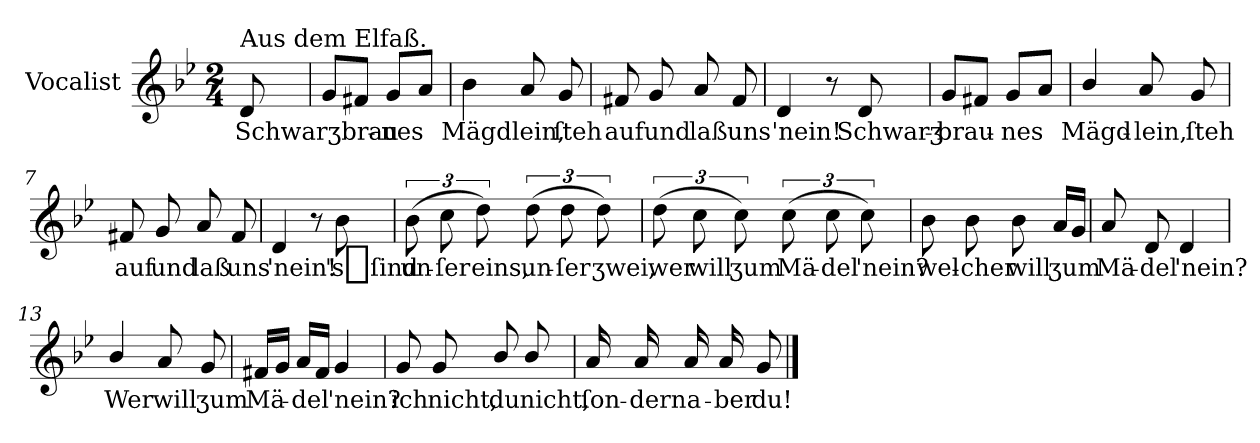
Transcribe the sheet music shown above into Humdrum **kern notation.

**kern	**text
*part1	*part1
*staff1	*staff1
*I"Vocalist	*
*k[b-e-]	*
*g:	*
*M2/4	*
=	=
!LO:TX:a:t=Aus dem Elfaß.	!
8d	Schwarʒbrau-
=1	=1
8gL	.
8f#XJ	.
8gL	-nes
8aJ	.
=2	=2
4b-	Mägdlein,
8a	.
8g	ſteh
=3	=3
8f#X	auf
8g	und
8a	laß
8f#	uns
=4	=4
4d	'nein!
8r	.
8d	Schwarʒ-
=5	=5
8gL	-brau-
8f#XJ	.
8gL	-nes
8aJ	.
=6	=6
4b-/	Mägd-
8a	-lein,
8g	ſteh
=7	=7
8f#X	auf
8g	und
8a	laß
8f#	uns
=8	=8
4d	'nein!
8r	.
8b-	's_ſind
=9	=9
(12b-	un-
12cc	-ſer
12dd)	eins,
(12dd	un-
12dd	-ſer
12dd)	ʒwei,
=10	=10
(12dd	wer
12cc	will
12cc)	ʒum
(12cc	Mä-
12cc	-del
12cc)	'nein?
=11	=11
8b-	wel-
8b-	-cher
8b-	will
16aLL	ʒum
16gJJ	.
=12	=12
8a/	Mä-
8d	-del
4d	'nein?
=13	=13
4b-/	Wer
8a	will
8g	ʒum
=14	=14
16f#XLL	Mä-
16gJJ	.
16aLL	-del
16f#JJ	.
4g	'nein?
=15	=15
8g	ich
8g	nicht,
8b-/	du
8b-/	nicht,
=16	=16
16a	ſon-
16a	-dern
16a	a-
16a	-ber
8g	du!
==	==
*-	*-
